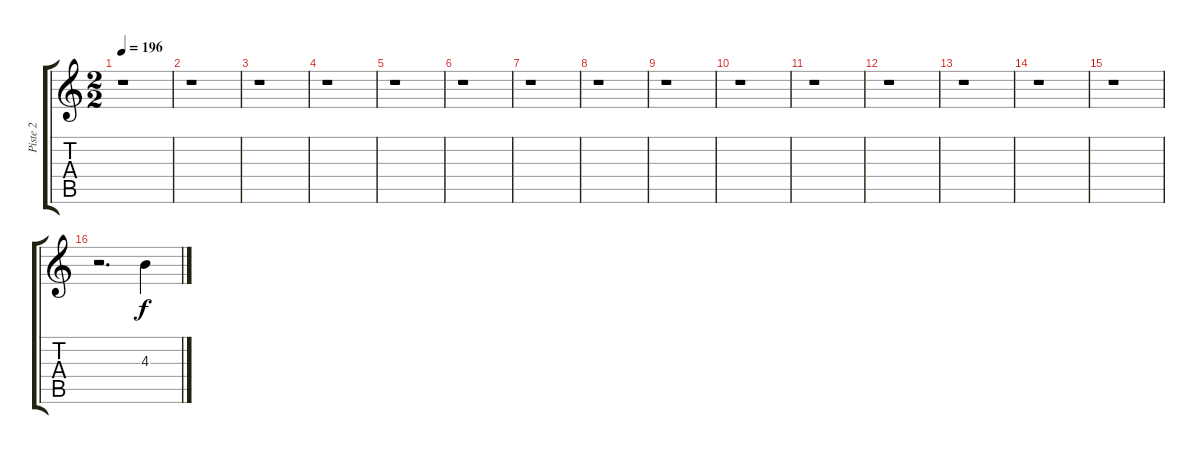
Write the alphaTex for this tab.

\track ("Piste 2" "Piste 2") {instrument acousticguitarnylon}
\staff {score tabs}
\tuning (E4 B3 G3 D3 A2 E2) {hide}
\ts (2 2)
\tempo 196
\clef g2
\ks c
r.1{dy mf} |
r.1 |
r.1 |
r.1 |
r.1 |
r.1 |
r.1 |
r.1 |
r.1 |
r.1 |
r.1 |
r.1 |
r.1 |
r.1 |
r.1 |
r.2{d} 4.3.4{dy f}
